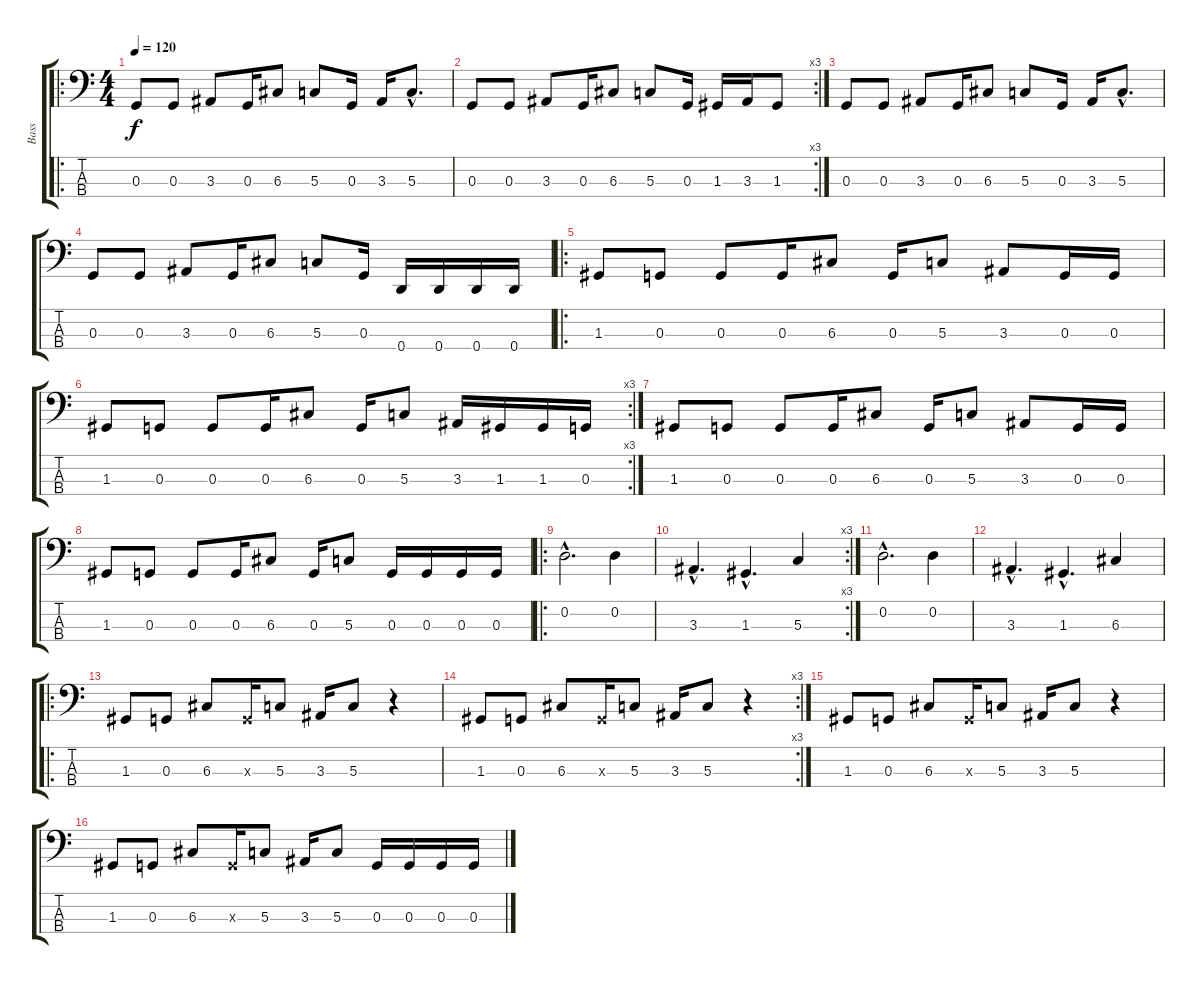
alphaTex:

\track ("Bass" "Bass") {instrument electricbasspick}
\staff {score tabs}
\tuning (G2 D2 G1 D1) {hide}
\ro
\ts (4 4)
\tempo 120
\clef f4
\ks c
0.3.8{dy f volume 12} 0.3.8 3.3.8 0.3.16 6.3.8 5.3.8 0.3.16 3.3.16 5.3{hac}.8{d} |
\rc 3
0.3.8 0.3.8 3.3.8 0.3.16 6.3.8 5.3.8 0.3.16 1.3.16 3.3.16 1.3.8 |
0.3.8 0.3.8 3.3.8 0.3.16 6.3.8 5.3.8 0.3.16 3.3.16 5.3{hac}.8{d} |
0.3.8 0.3.8 3.3.8 0.3.16 6.3.8 5.3.8 0.3.16 0.4.16{volume 14} 0.4.16 0.4.16 0.4.16 |
\ro
1.3.8 0.3.8 0.3.8 0.3.16 6.3.8 0.3.16 5.3.8 3.3.8 0.3.16 0.3.16 |
\rc 3
1.3.8 0.3.8 0.3.8 0.3.16 6.3.8 0.3.16 5.3.8 3.3.16 1.3.16 1.3.16 0.3.16 |
1.3.8 0.3.8 0.3.8 0.3.16 6.3.8 0.3.16 5.3.8 3.3.8 0.3.16 0.3.16 |
1.3.8 0.3.8 0.3.8 0.3.16 6.3.8 0.3.16 5.3.8 0.3.16 0.3.16 0.3.16 0.3.16 |
\ro
0.2{hac}.2{d} 0.2.4 |
\rc 3
3.3{hac}.4{d} 1.3{hac}.4{d} 5.3.4 |
0.2{hac}.2{d} 0.2.4 |
3.3{hac}.4{d} 1.3{hac}.4{d} 6.3.4 |
\ro
1.3.8{volume 12} 0.3.8 6.3.8 0.3{x}.16 5.3.8 3.3.16 5.3.8 r.4 |
\rc 3
1.3.8 0.3.8 6.3.8 0.3{x}.16 5.3.8 3.3.16 5.3.8 r.4 |
1.3.8 0.3.8 6.3.8 0.3{x}.16 5.3.8 3.3.16 5.3.8 r.4 |
1.3.8 0.3.8 6.3.8 0.3{x}.16 5.3.8 3.3.16 5.3.8 0.3.16{volume 14} 0.3.16 0.3.16 0.3.16
